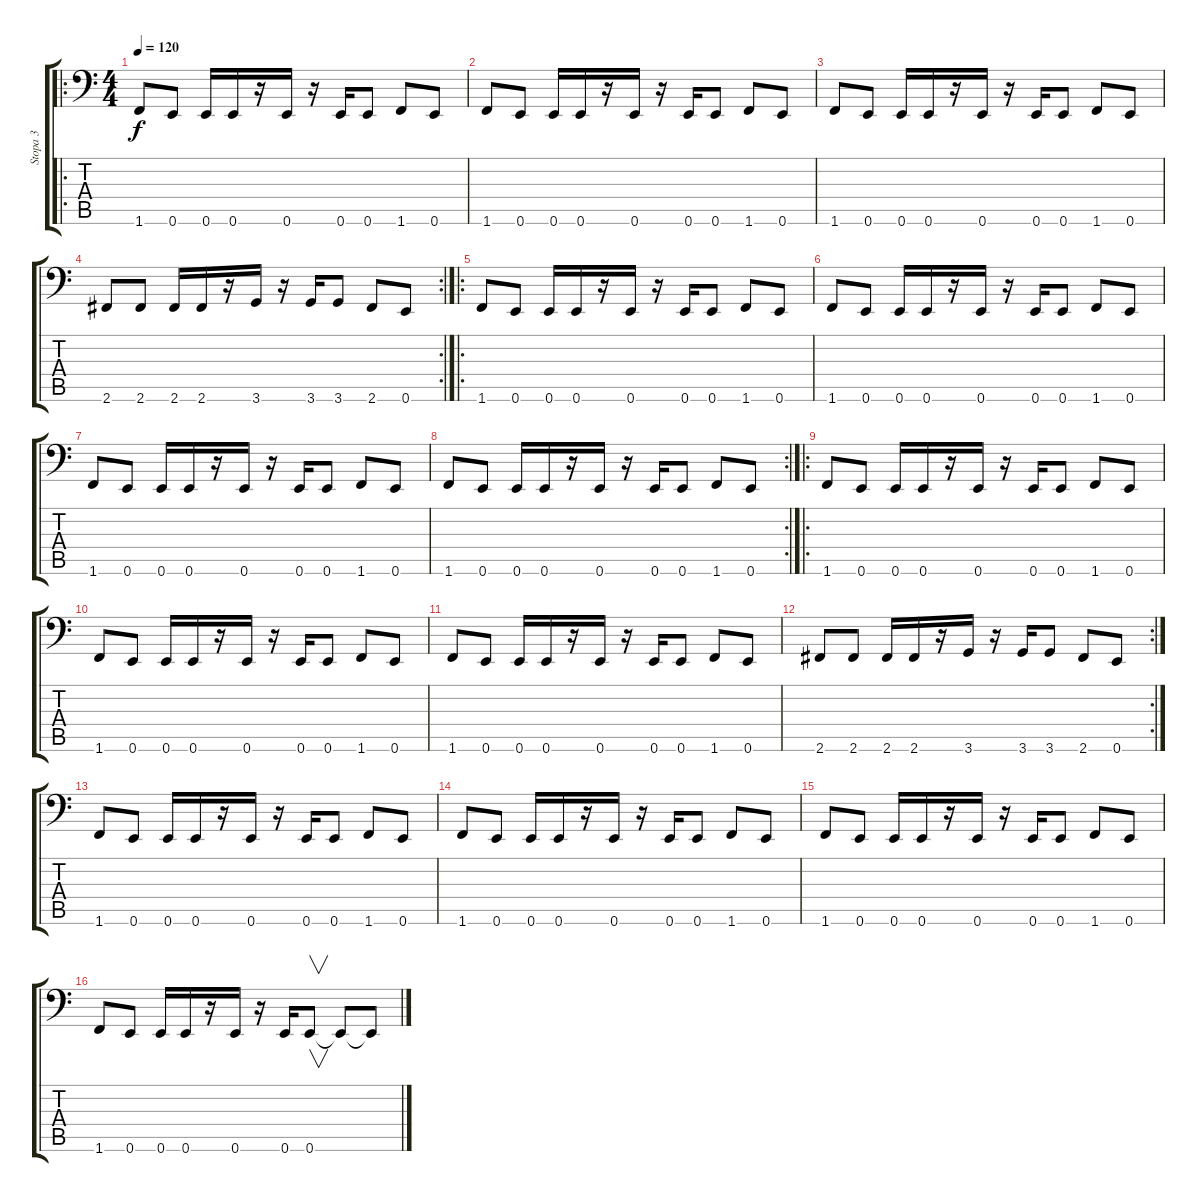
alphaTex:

\track ("Stopa 3" "Stopa 3") {instrument electricbassfinger}
\staff {score tabs}
\tuning (E3 B2 G2 D2 A1 E1) {hide}
\ro
\ts (4 4)
\tempo 120
\clef f4
\ks c
1.6.8{dy f} 0.6.8 0.6.16 0.6.16 r.16 0.6.16 r.16 0.6.16 0.6.8 1.6.8 0.6.8 |
1.6.8 0.6.8 0.6.16 0.6.16 r.16 0.6.16 r.16 0.6.16 0.6.8 1.6.8 0.6.8 |
1.6.8 0.6.8 0.6.16 0.6.16 r.16 0.6.16 r.16 0.6.16 0.6.8 1.6.8 0.6.8 |
\rc 2
2.6.8 2.6.8 2.6.16 2.6.16 r.16 3.6.16 r.16 3.6.16 3.6.8 2.6.8 0.6.8 |
\ro
1.6.8 0.6.8 0.6.16 0.6.16 r.16 0.6.16 r.16 0.6.16 0.6.8 1.6.8 0.6.8 |
1.6.8 0.6.8 0.6.16 0.6.16 r.16 0.6.16 r.16 0.6.16 0.6.8 1.6.8 0.6.8 |
1.6.8 0.6.8 0.6.16 0.6.16 r.16 0.6.16 r.16 0.6.16 0.6.8 1.6.8 0.6.8 |
\rc 2
1.6.8 0.6.8 0.6.16 0.6.16 r.16 0.6.16 r.16 0.6.16 0.6.8 1.6.8 0.6.8 |
\ro
1.6.8 0.6.8 0.6.16 0.6.16 r.16 0.6.16 r.16 0.6.16 0.6.8 1.6.8 0.6.8 |
1.6.8 0.6.8 0.6.16 0.6.16 r.16 0.6.16 r.16 0.6.16 0.6.8 1.6.8 0.6.8 |
1.6.8 0.6.8 0.6.16 0.6.16 r.16 0.6.16 r.16 0.6.16 0.6.8 1.6.8 0.6.8 |
\rc 2
2.6.8 2.6.8 2.6.16 2.6.16 r.16 3.6.16 r.16 3.6.16 3.6.8 2.6.8 0.6.8 |
1.6.8 0.6.8 0.6.16 0.6.16 r.16 0.6.16 r.16 0.6.16 0.6.8 1.6.8 0.6.8 |
1.6.8 0.6.8 0.6.16 0.6.16 r.16 0.6.16 r.16 0.6.16 0.6.8 1.6.8 0.6.8 |
1.6.8 0.6.8 0.6.16 0.6.16 r.16 0.6.16 r.16 0.6.16 0.6.8 1.6.8 0.6.8 |
1.6.8 0.6.8 0.6.16 0.6.16 r.16 0.6.16 r.16 0.6.16 0.6.8{v} 0.6{t}.8 0.6{t}.8
